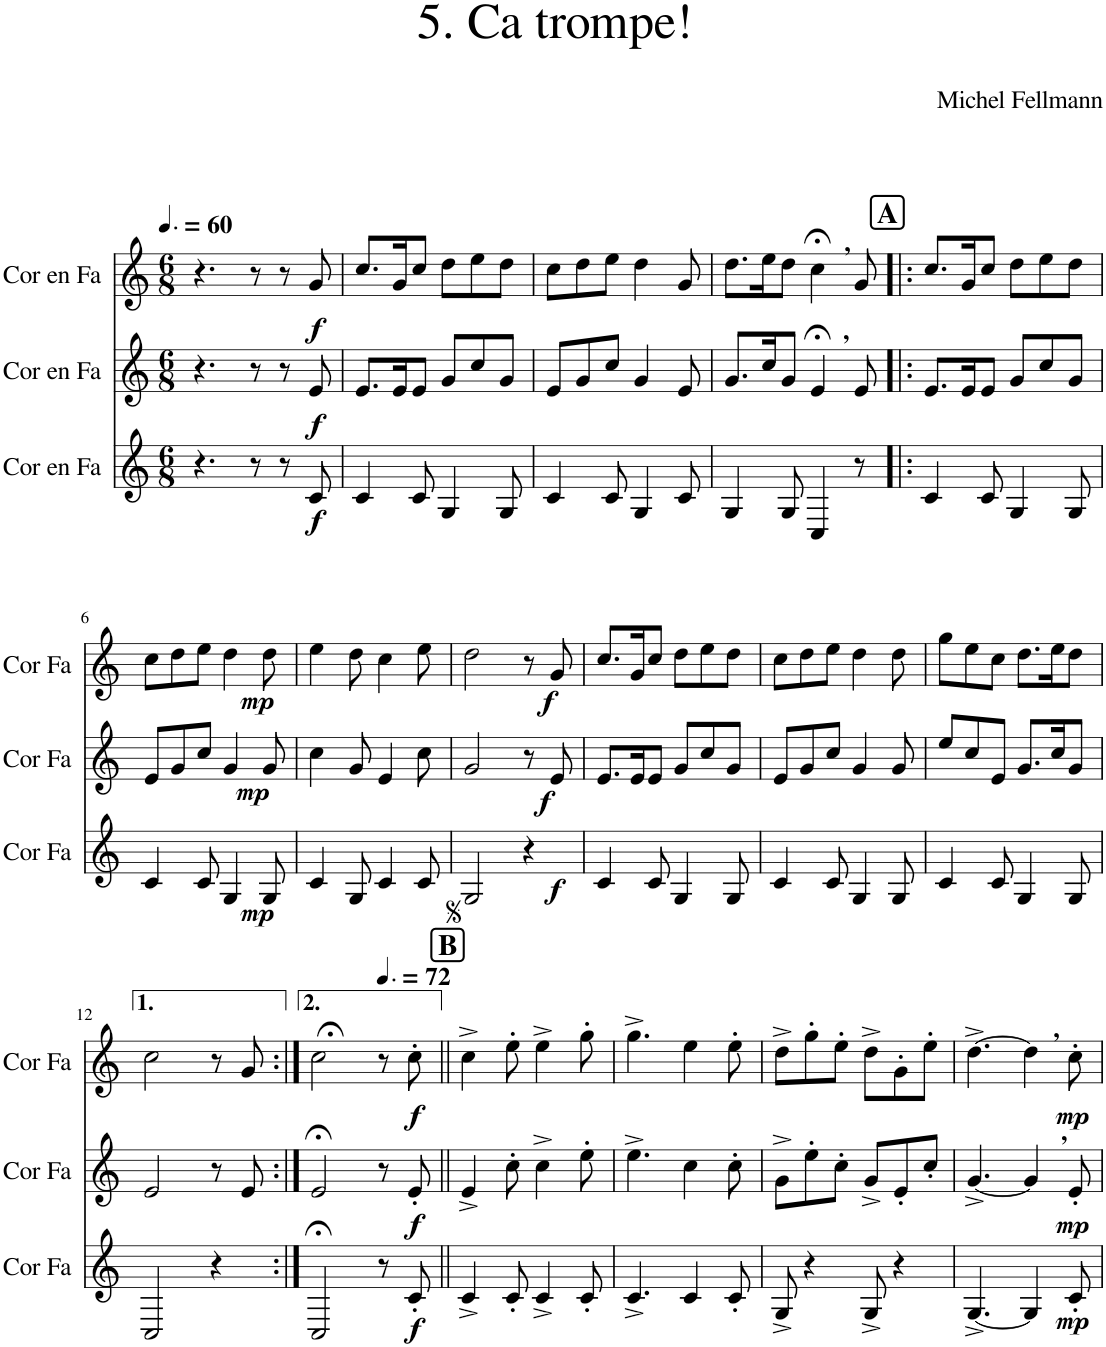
**kern	**dynam	**kern	**dynam	**kern	**dynam
*part3	*part3	*part2	*part2	*part1	*part1
*staff3	*staff3	*staff2	*staff2	*staff1	*staff1
*I"Cor en Fa	*	*I"Cor en Fa	*	*I"Cor en Fa	*
*I'Cor Fa	*	*I'Cor Fa	*	*I'Cor Fa	*
*clefG2	*	*clefG2	*	*clefG2	*
*Trd4c7	*	*Trd4c7	*	*Trd4c7	*
*k[]	*	*k[]	*	*k[]	*
*M6/8	*	*M6/8	*	*M6/8	*
*MM90	*	*MM90	*	*MM90	*
=1	=1	=1	=1	=1	=1
4.r	.	4.r	.	4.r	.
8r	.	8r	.	8r	.
8r	.	8r	.	8r	.
!	!LO:DY:b	!	!LO:DY:b	!	!LO:DY:b
8c/	f	8e/	f	8g/	f
=2	=2	=2	=2	=2	=2
4c/	.	8.e/L	.	8.cc/L	.
.	.	16e/K	.	16g/K	.
8c/	.	8e/J	.	8cc/J	.
4G/	.	8g/L	.	8dd\L	.
.	.	8cc/	.	8ee\	.
8G/	.	8g/J	.	8dd\J	.
=3	=3	=3	=3	=3	=3
4c/	.	8e/L	.	8cc\L	.
.	.	8g/	.	8dd\	.
8c/	.	8cc/J	.	8ee\J	.
4G/	.	4g/	.	4dd\	.
8c/	.	8e/	.	8g/	.
=4	=4	=4	=4	=4	=4
4G/	.	8.g/L	.	8.dd\L	.
.	.	16cc/K	.	16ee\K	.
8G/	.	8g/J	.	8dd\J	.
4C/	.	4e;</	.	4cc;<\	.
!	!	!	!	!LO:TX:a:B:t=,	!
!	!	!LO:TX:a:B:t=,	!	!	!
8r	.	8e/	.	8g/	.
!!LO:REH:place=s1:a:B:cj:fs=14:t=A
=5!|:	=5!|:	=5!|:	=5!|:	=5!|:	=5!|:
4c/	.	8.e/L	.	8.cc/L	.
.	.	16e/K	.	16g/K	.
8c/	.	8e/J	.	8cc/J	.
4G/	.	8g/L	.	8dd\L	.
.	.	8cc/	.	8ee\	.
8G/	.	8g/J	.	8dd\J	.
!!LO:LB:g=z
=6	=6	=6	=6	=6	=6
4c/	.	8e/L	.	8cc\L	.
.	.	8g/	.	8dd\	.
8c/	.	8cc/J	.	8ee\J	.
4G/	.	4g/	.	4dd\	.
!	!LO:DY:b	!	!LO:DY:b	!	!LO:DY:b
8G/	mp	8g/	mp	8dd\	mp
=7	=7	=7	=7	=7	=7
4c/	.	4cc\	.	4ee\	.
8G/	.	8g/	.	8dd\	.
4c/	.	4e/	.	4cc\	.
8c/	.	8cc\	.	8ee\	.
=8	=8	=8	=8	=8	=8
2G/	.	2g/	.	2dd\	.
!	!LO:DY:b	!	!	!	!
4r	f	8r	.	8r	.
!	!	!	!LO:DY:b	!	!LO:DY:b
.	.	8e/	f	8g/	f
=9	=9	=9	=9	=9	=9
4c/	.	8.e/L	.	8.cc/L	.
.	.	16e/K	.	16g/K	.
8c/	.	8e/J	.	8cc/J	.
4G/	.	8g/L	.	8dd\L	.
.	.	8cc/	.	8ee\	.
8G/	.	8g/J	.	8dd\J	.
=10	=10	=10	=10	=10	=10
4c/	.	8e/L	.	8cc\L	.
.	.	8g/	.	8dd\	.
8c/	.	8cc/J	.	8ee\J	.
4G/	.	4g/	.	4dd\	.
8G/	.	8g/	.	8dd\	.
=11	=11	=11	=11	=11	=11
4c/	.	8ee/L	.	8gg\L	.
.	.	8cc/	.	8ee\	.
8c/	.	8e/J	.	8cc\J	.
4G/	.	8.g/L	.	8.dd\L	.
.	.	16cc/K	.	16ee\K	.
8G/	.	8g/J	.	8dd\J	.
!!LO:LB:g=z
=12	=12	=12	=12	=12	=12
2C/	.	2e/	.	2cc\	.
4r	.	8r	.	8r	.
.	.	8e/	.	8g/	.
=13:|!	=13:|!	=13:|!	=13:|!	=13:|!	=13:|!
2C;</	.	2e;</	.	2cc;<\	.
8r	.	8r	.	8r	.
*	*	*	*	*MM108	*
!	!LO:DY:b	!	!LO:DY:b	!	!LO:DY:b
8c'/	f	8e'/	f	8cc'\	f
!!LO:REH:place=s1:a:B:cj:fs=14:t=B
=14||	=14||	=14||	=14||	=14||	=14||
4c^/	.	4e^/	.	4cc^\	.
8c'/	.	8cc'\	.	8ee'\	.
4c^/	.	4cc^\	.	4ee^\	.
8c'/	.	8ee'\	.	8gg'\	.
=15	=15	=15	=15	=15	=15
4.c^/	.	4.ee^\	.	4.gg^\	.
4c/	.	4cc\	.	4ee\	.
8c'/	.	8cc'\	.	8ee'\	.
=16	=16	=16	=16	=16	=16
8G^/	.	8g^\L	.	8dd^\L	.
4r	.	8ee'\	.	8gg'\	.
.	.	8cc'\J	.	8ee'\J	.
8G^/	.	8g^/L	.	8dd^\L	.
4r	.	8e'/	.	8g'\	.
.	.	8cc'/J	.	8ee'\J	.
=17	=17	=17	=17	=17	=17
[4.G^/	.	[4.g^/	.	[4.dd^\	.
4G/]	.	4g/]	.	4dd\]	.
!	!	!	!	!LO:TX:a:B:t=,	!
!	!	!LO:TX:a:B:t=,	!	!	!
!	!LO:DY:b	!	!LO:DY:b	!	!LO:DY:b
8c'/	mp	8e'/	mp	8cc'\	mp
=	=	=	=	=	=
*-	*-	*-	*-	*-	*-
